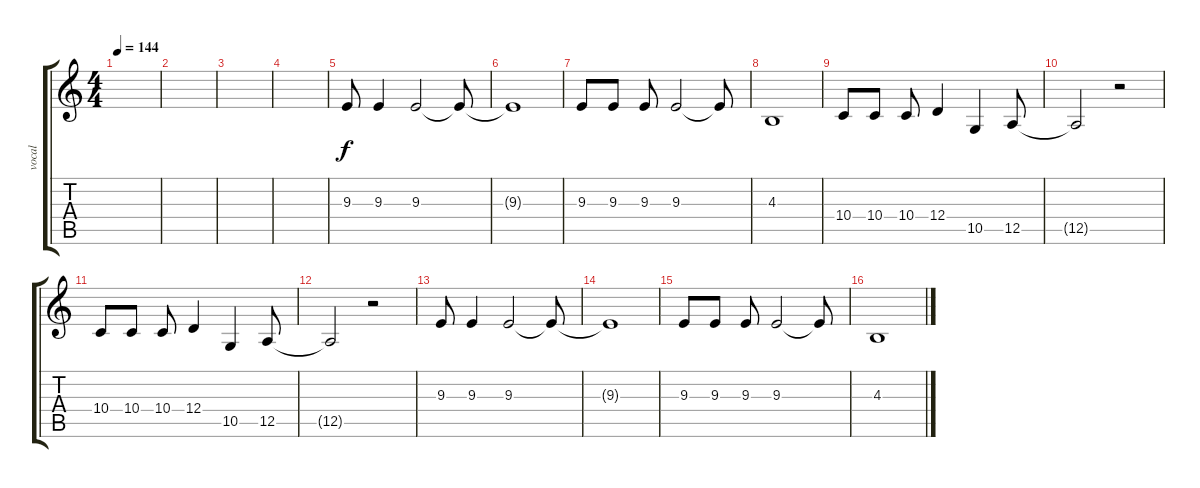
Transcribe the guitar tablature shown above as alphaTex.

\track ("vocal" "vocal") {instrument lead2sawtooth}
\staff {score tabs}
\tuning (E4 B3 G3 D3 A2 E2) {hide}
\ts (4 4)
\tempo 144
\clef g2
\ks c
|
|
|
|
9.3.8 9.3.4 9.3.2 9.3{t}.8 |
9.3{t}.1 |
9.3.8 9.3.8 9.3.8 9.3.2 9.3{t}.8 |
4.3.1 |
10.4.8 10.4.8 10.4.8 12.4.4 10.5.4 12.5.8 |
12.5{t}.2 r.2 |
10.4.8 10.4.8 10.4.8 12.4.4 10.5.4 12.5.8 |
12.5{t}.2 r.2 |
9.3.8 9.3.4 9.3.2 9.3{t}.8 |
9.3{t}.1 |
9.3.8 9.3.8 9.3.8 9.3.2 9.3{t}.8 |
4.3.1
